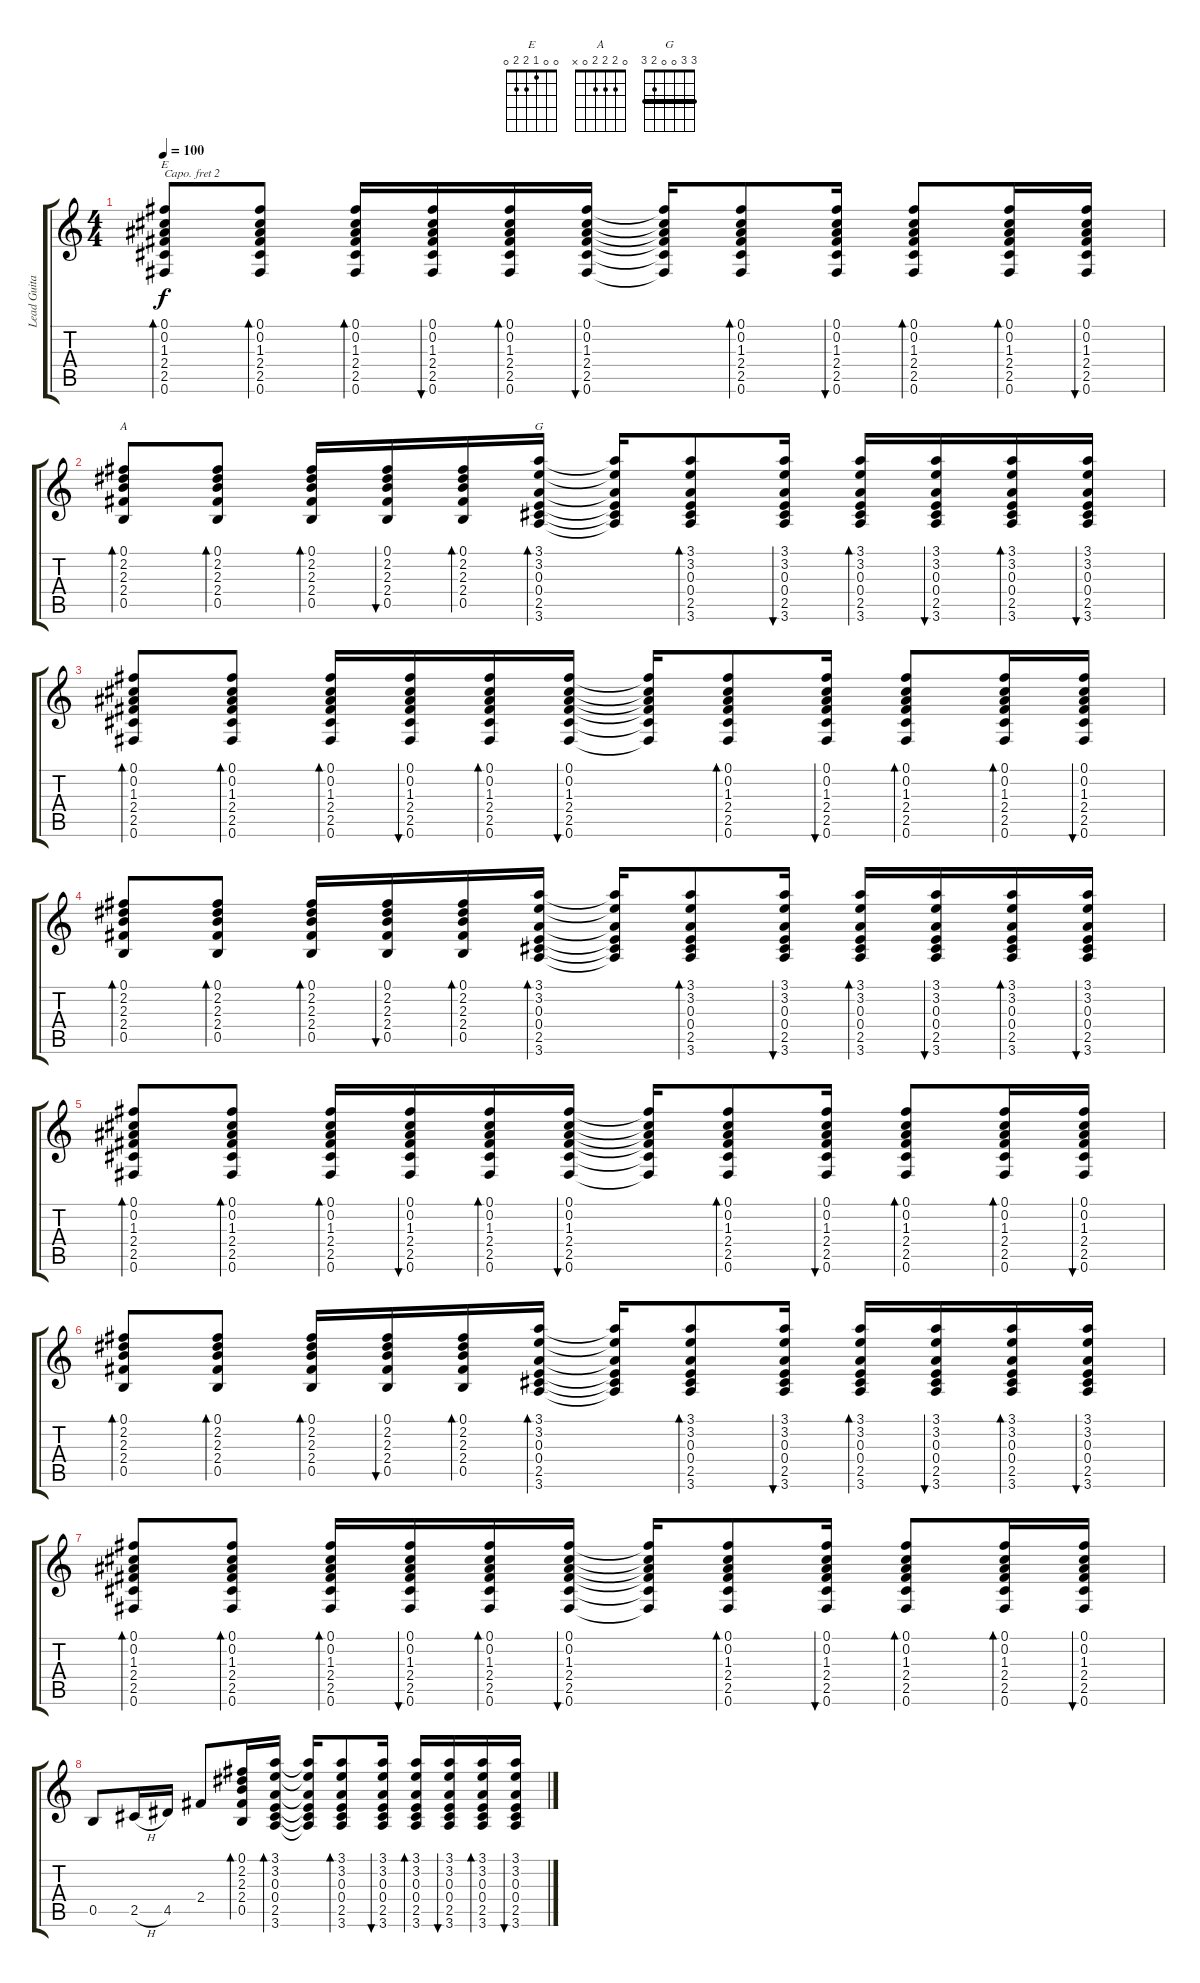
\track ("Lead Guitar(Noel)" "Lead Guita") {instrument acousticguitarsteel}
\staff {score tabs}
\capo 2
\tuning (E4 B3 G3 D3 A2 E2) {hide}
\chord ("E" 0 0 1 2 2 0)
\chord ("A" 0 2 2 2 0 x)
\chord ("G" 3 3 0 0 2 3) {barre 3}
\ts (4 4)
\tempo 100
\clef g2
\ks c
(0.1 0.2 1.3 2.4 2.5 0.6).8{bd 60 ch "E" dy f} (0.1 0.2 1.3 2.4 2.5 0.6).8{bd 60} (0.1 0.2 1.3 2.4 2.5 0.6).16{bd 60} (0.1 0.2 1.3 2.4 2.5 0.6).16{bu 60} (0.1 0.2 1.3 2.4 2.5 0.6).16{bd 60} (0.1 0.2 1.3 2.4 2.5 0.6).16{bu 60} (0.1{t} 0.2{t} 1.3{t} 2.4{t} 2.5{t} 0.6{t}).16 (0.1 0.2 1.3 2.4 2.5 0.6).8{bd 60} (0.1 0.2 1.3 2.4 2.5 0.6).16{bu 60} (0.1 0.2 1.3 2.4 2.5 0.6).8{bd 60} (0.1 0.2 1.3 2.4 2.5 0.6).16{bd 60} (0.1 0.2 1.3 2.4 2.5 0.6).16{bu 60} |
(0.1 2.2 2.3 2.4 0.5).8{bd 60 ch "A"} (0.1 2.2 2.3 2.4 0.5).8{bd 60} (0.1 2.2 2.3 2.4 0.5).16{bd 60} (0.1 2.2 2.3 2.4 0.5).16{bu 60} (0.1 2.2 2.3 2.4 0.5).16{bd 60} (3.1 3.2 0.3 0.4 2.5 3.6).16{bd 60 ch "G"} (3.1{t} 3.2{t} 0.3{t} 0.4{t} 2.5{t} 3.6{t}).16 (3.1 3.2 0.3 0.4 2.5 3.6).8{bd 60} (3.1 3.2 0.3 0.4 2.5 3.6).16{bu 60} (3.1 3.2 0.3 0.4 2.5 3.6).16{bd 60} (3.1 3.2 0.3 0.4 2.5 3.6).16{bu 60} (3.1 3.2 0.3 0.4 2.5 3.6).16{bd 60} (3.1 3.2 0.3 0.4 2.5 3.6).16{bu 60} |
(0.1 0.2 1.3 2.4 2.5 0.6).8{bd 60} (0.1 0.2 1.3 2.4 2.5 0.6).8{bd 60} (0.1 0.2 1.3 2.4 2.5 0.6).16{bd 60} (0.1 0.2 1.3 2.4 2.5 0.6).16{bu 60} (0.1 0.2 1.3 2.4 2.5 0.6).16{bd 60} (0.1 0.2 1.3 2.4 2.5 0.6).16{bu 60} (0.1{t} 0.2{t} 1.3{t} 2.4{t} 2.5{t} 0.6{t}).16 (0.1 0.2 1.3 2.4 2.5 0.6).8{bd 60} (0.1 0.2 1.3 2.4 2.5 0.6).16{bu 60} (0.1 0.2 1.3 2.4 2.5 0.6).8{bd 60} (0.1 0.2 1.3 2.4 2.5 0.6).16{bd 60} (0.1 0.2 1.3 2.4 2.5 0.6).16{bu 60} |
(0.1 2.2 2.3 2.4 0.5).8{bd 60} (0.1 2.2 2.3 2.4 0.5).8{bd 60} (0.1 2.2 2.3 2.4 0.5).16{bd 60} (0.1 2.2 2.3 2.4 0.5).16{bu 60} (0.1 2.2 2.3 2.4 0.5).16{bd 60} (3.1 3.2 0.3 0.4 2.5 3.6).16{bd 60} (3.1{t} 3.2{t} 0.3{t} 0.4{t} 2.5{t} 3.6{t}).16 (3.1 3.2 0.3 0.4 2.5 3.6).8{bd 60} (3.1 3.2 0.3 0.4 2.5 3.6).16{bu 60} (3.1 3.2 0.3 0.4 2.5 3.6).16{bd 60} (3.1 3.2 0.3 0.4 2.5 3.6).16{bu 60} (3.1 3.2 0.3 0.4 2.5 3.6).16{bd 60} (3.1 3.2 0.3 0.4 2.5 3.6).16{bu 60} |
(0.1 0.2 1.3 2.4 2.5 0.6).8{bd 60} (0.1 0.2 1.3 2.4 2.5 0.6).8{bd 60} (0.1 0.2 1.3 2.4 2.5 0.6).16{bd 60} (0.1 0.2 1.3 2.4 2.5 0.6).16{bu 60} (0.1 0.2 1.3 2.4 2.5 0.6).16{bd 60} (0.1 0.2 1.3 2.4 2.5 0.6).16{bu 60} (0.1{t} 0.2{t} 1.3{t} 2.4{t} 2.5{t} 0.6{t}).16 (0.1 0.2 1.3 2.4 2.5 0.6).8{bd 60} (0.1 0.2 1.3 2.4 2.5 0.6).16{bu 60} (0.1 0.2 1.3 2.4 2.5 0.6).8{bd 60} (0.1 0.2 1.3 2.4 2.5 0.6).16{bd 60} (0.1 0.2 1.3 2.4 2.5 0.6).16{bu 60} |
(0.1 2.2 2.3 2.4 0.5).8{bd 60} (0.1 2.2 2.3 2.4 0.5).8{bd 60} (0.1 2.2 2.3 2.4 0.5).16{bd 60} (0.1 2.2 2.3 2.4 0.5).16{bu 60} (0.1 2.2 2.3 2.4 0.5).16{bd 60} (3.1 3.2 0.3 0.4 2.5 3.6).16{bd 60} (3.1{t} 3.2{t} 0.3{t} 0.4{t} 2.5{t} 3.6{t}).16 (3.1 3.2 0.3 0.4 2.5 3.6).8{bd 60} (3.1 3.2 0.3 0.4 2.5 3.6).16{bu 60} (3.1 3.2 0.3 0.4 2.5 3.6).16{bd 60} (3.1 3.2 0.3 0.4 2.5 3.6).16{bu 60} (3.1 3.2 0.3 0.4 2.5 3.6).16{bd 60} (3.1 3.2 0.3 0.4 2.5 3.6).16{bu 60} |
(0.1 0.2 1.3 2.4 2.5 0.6).8{bd 60} (0.1 0.2 1.3 2.4 2.5 0.6).8{bd 60} (0.1 0.2 1.3 2.4 2.5 0.6).16{bd 60} (0.1 0.2 1.3 2.4 2.5 0.6).16{bu 60} (0.1 0.2 1.3 2.4 2.5 0.6).16{bd 60} (0.1 0.2 1.3 2.4 2.5 0.6).16{bu 60} (0.1{t} 0.2{t} 1.3{t} 2.4{t} 2.5{t} 0.6{t}).16 (0.1 0.2 1.3 2.4 2.5 0.6).8{bd 60} (0.1 0.2 1.3 2.4 2.5 0.6).16{bu 60} (0.1 0.2 1.3 2.4 2.5 0.6).8{bd 60} (0.1 0.2 1.3 2.4 2.5 0.6).16{bd 60} (0.1 0.2 1.3 2.4 2.5 0.6).16{bu 60} |
0.5.8 2.5{h}.16 4.5.16 2.4.8 (0.1 2.2 2.3 2.4 0.5).16{bd 60} (3.1 3.2 0.3 0.4 2.5 3.6).16{bd 60} (3.1{t} 3.2{t} 0.3{t} 0.4{t} 2.5{t} 3.6{t}).16 (3.1 3.2 0.3 0.4 2.5 3.6).8{bd 60} (3.1 3.2 0.3 0.4 2.5 3.6).16{bu 60} (3.1 3.2 0.3 0.4 2.5 3.6).16{bd 60} (3.1 3.2 0.3 0.4 2.5 3.6).16{bu 60} (3.1 3.2 0.3 0.4 2.5 3.6).16{bd 60} (3.1 3.2 0.3 0.4 2.5 3.6).16{bu 60}
